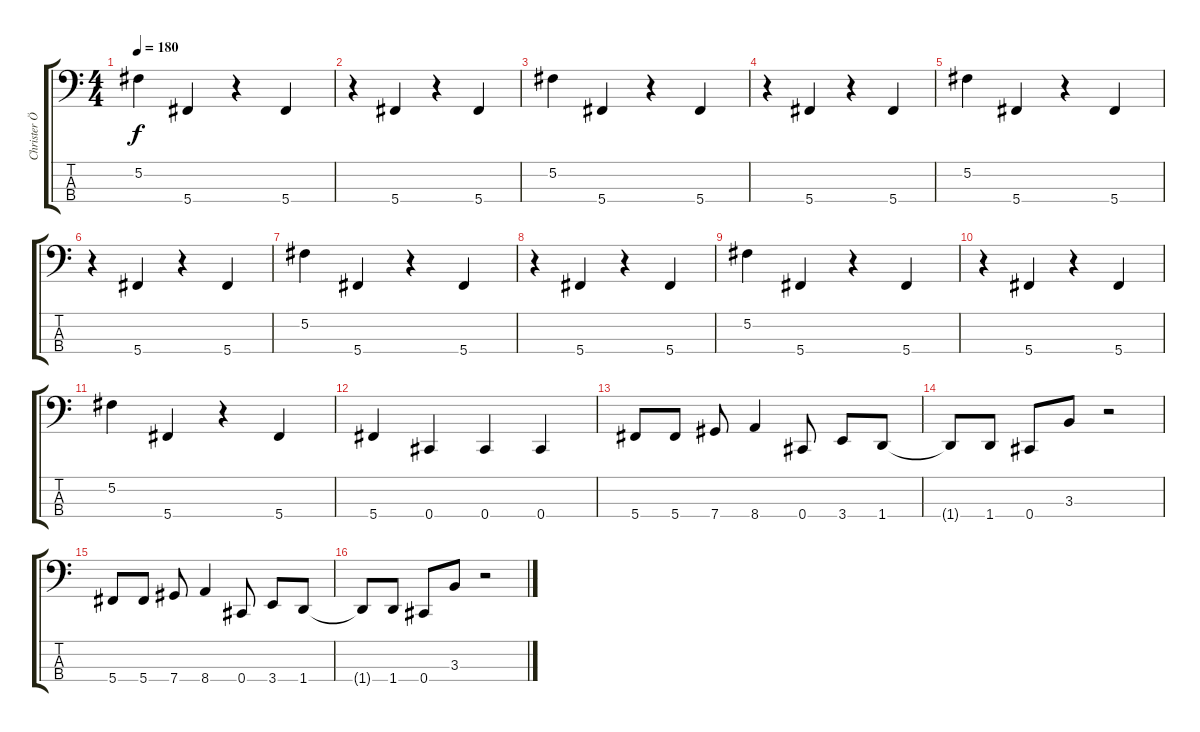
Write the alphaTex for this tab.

\track ("Christer Örtefors" "Christer Ö") {instrument electricbasspick}
\staff {score tabs}
\tuning (Gb2 Db2 Ab1 Db1) {hide}
\ts (4 4)
\tempo 180
\clef f4
\ks c
5.2.4{dy f} 5.4.4 r.4 5.4.4 |
r.4 5.4.4 r.4 5.4.4 |
5.2.4 5.4.4 r.4 5.4.4 |
r.4 5.4.4 r.4 5.4.4 |
5.2.4 5.4.4 r.4 5.4.4 |
r.4 5.4.4 r.4 5.4.4 |
5.2.4 5.4.4 r.4 5.4.4 |
r.4 5.4.4 r.4 5.4.4 |
5.2.4 5.4.4 r.4 5.4.4 |
r.4 5.4.4 r.4 5.4.4 |
5.2.4 5.4.4 r.4 5.4.4 |
5.4.4 0.4.4 0.4.4 0.4.4 |
5.4.8 5.4.8 7.4.8 8.4.4 0.4.8 3.4.8 1.4.8 |
1.4{t}.8 1.4.8 0.4.8 3.3.8 r.2 |
5.4.8 5.4.8 7.4.8 8.4.4 0.4.8 3.4.8 1.4.8 |
1.4{t}.8 1.4.8 0.4.8 3.3.8 r.2
